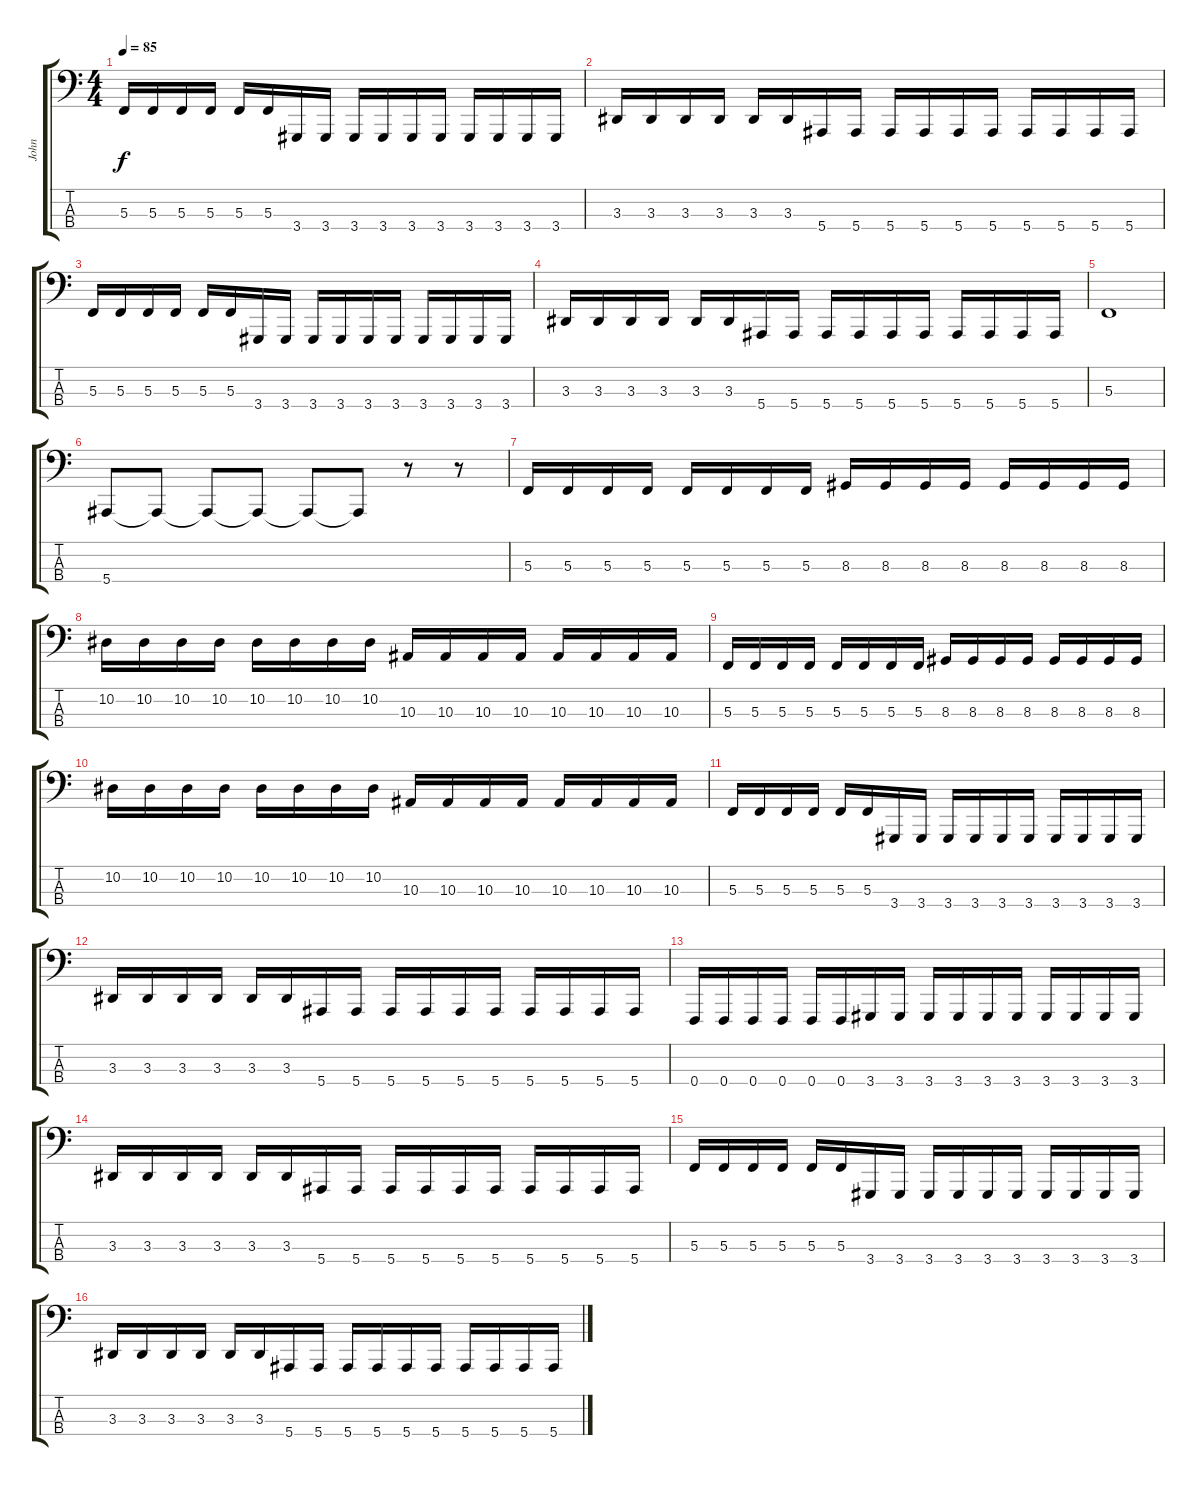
\track ("John" "John") {instrument electricbasspick}
\staff {score tabs}
\tuning (Bb1 F1 C1 F0) {hide}
\ts (4 4)
\tempo 85
\clef f4
\ks c
5.3.16{dy f} 5.3.16 5.3.16 5.3.16 5.3.16 5.3.16 3.4.16 3.4.16 3.4.16 3.4.16 3.4.16 3.4.16 3.4.16 3.4.16 3.4.16 3.4.16 |
3.3.16 3.3.16 3.3.16 3.3.16 3.3.16 3.3.16 5.4.16 5.4.16 5.4.16 5.4.16 5.4.16 5.4.16 5.4.16 5.4.16 5.4.16 5.4.16 |
5.3.16 5.3.16 5.3.16 5.3.16 5.3.16 5.3.16 3.4.16 3.4.16 3.4.16 3.4.16 3.4.16 3.4.16 3.4.16 3.4.16 3.4.16 3.4.16 |
3.3.16 3.3.16 3.3.16 3.3.16 3.3.16 3.3.16 5.4.16 5.4.16 5.4.16 5.4.16 5.4.16 5.4.16 5.4.16 5.4.16 5.4.16 5.4.16 |
5.3.1 |
5.4.8 5.4{t}.8 5.4{t}.8 5.4{t}.8 5.4{t}.8 5.4{t}.8 r.8 r.8 |
5.3.16 5.3.16 5.3.16 5.3.16 5.3.16 5.3.16 5.3.16 5.3.16 8.3.16 8.3.16 8.3.16 8.3.16 8.3.16 8.3.16 8.3.16 8.3.16 |
10.2.16 10.2.16 10.2.16 10.2.16 10.2.16 10.2.16 10.2.16 10.2.16 10.3.16 10.3.16 10.3.16 10.3.16 10.3.16 10.3.16 10.3.16 10.3.16 |
5.3.16 5.3.16 5.3.16 5.3.16 5.3.16 5.3.16 5.3.16 5.3.16 8.3.16 8.3.16 8.3.16 8.3.16 8.3.16 8.3.16 8.3.16 8.3.16 |
10.2.16 10.2.16 10.2.16 10.2.16 10.2.16 10.2.16 10.2.16 10.2.16 10.3.16 10.3.16 10.3.16 10.3.16 10.3.16 10.3.16 10.3.16 10.3.16 |
5.3.16 5.3.16 5.3.16 5.3.16 5.3.16 5.3.16 3.4.16 3.4.16 3.4.16 3.4.16 3.4.16 3.4.16 3.4.16 3.4.16 3.4.16 3.4.16 |
3.3.16 3.3.16 3.3.16 3.3.16 3.3.16 3.3.16 5.4.16 5.4.16 5.4.16 5.4.16 5.4.16 5.4.16 5.4.16 5.4.16 5.4.16 5.4.16 |
0.4.16 0.4.16 0.4.16 0.4.16 0.4.16 0.4.16 3.4.16 3.4.16 3.4.16 3.4.16 3.4.16 3.4.16 3.4.16 3.4.16 3.4.16 3.4.16 |
3.3.16 3.3.16 3.3.16 3.3.16 3.3.16 3.3.16 5.4.16 5.4.16 5.4.16 5.4.16 5.4.16 5.4.16 5.4.16 5.4.16 5.4.16 5.4.16 |
5.3.16 5.3.16 5.3.16 5.3.16 5.3.16 5.3.16 3.4.16 3.4.16 3.4.16 3.4.16 3.4.16 3.4.16 3.4.16 3.4.16 3.4.16 3.4.16 |
3.3.16 3.3.16 3.3.16 3.3.16 3.3.16 3.3.16 5.4.16 5.4.16 5.4.16 5.4.16 5.4.16 5.4.16 5.4.16 5.4.16 5.4.16 5.4.16
